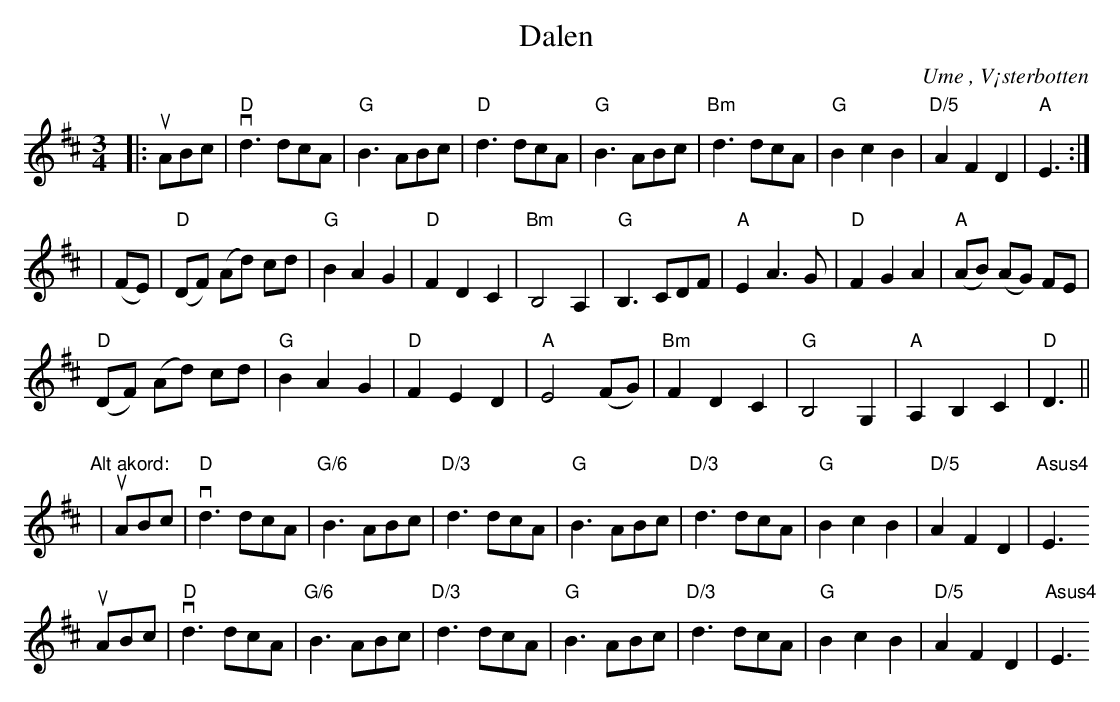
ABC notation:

X:1
T:Dalen
O:Ume , V¡sterbotten
M:3/4
L:1/8
K:D
|: uABc | "D"vd3 dcA | "G"B3 ABc | "D" d3 dcA | "G"B3 ABc | "Bm"d3 dcA | "G"B2 c2 B2 | "D/5"A2 F2 D2 | "A"E3 :|
| (FE) | "D"(DF) (Ad) cd | "G"B2 A2 G2 | "D"F2 D2 C2 | "Bm"B,4 A,2 | "G"B,3 CDF | "A"E2 A3 G | "D"F2 G2 A2 | "A"(AB) (AG) FE |
 "D"(DF) (Ad) cd | "G"B2 A2 G2 | "D"F2 E2 D2 | "A"E4 (FG) | "Bm"F2 D2 C2 | "G"B,4 G,2 | "A"A,2 B,2 C2 | "D"D3 ||
" "
"Alt akord:"
| uABc | "D"vd3 dcA | "G/6"B3 ABc | "D/3" d3 dcA | "G"B3 ABc | "D/3"d3 dcA | "G"B2 c2 B2 | " D/5"A2 F2 D2 | "Asus4"E3
uABc | "D"vd3 dcA | "G/6"B3 ABc | "D/3" d3 dcA | "G"B3 ABc | "D/3"d3 dcA | "G"B2 c2 B2 | " D/5"A2 F2 D2 | "Asus4"E3
|
